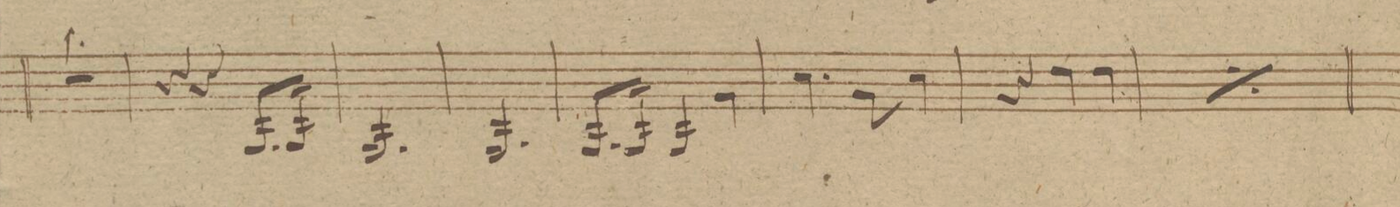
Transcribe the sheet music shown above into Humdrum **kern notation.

**kern	**dynam
*I"Clarino 2do in E.	*
*clefG2	*
*k[f#c#g#d#]	*
*M3/4	*
2.r	.
=55	=55
4r	.
4r	.
8.B/L	.
16B/Jk	.
=56	=56
2.B/	.
=57	=57
2.B/	.
=58	=58
8.B/L	.
16B/Jk	.
4B/	.
4b\	.
=59	=59
4.ee\	.
*8\right	*
8b\	.
4ee\	.
=60	=60
4r	.
4ff#\	.
4ff#\	.
=61	=61
*rep	*
4r	.
4ff#\	.
4ff#\	.
*Xrep	*
=62	=62
*-	*-
